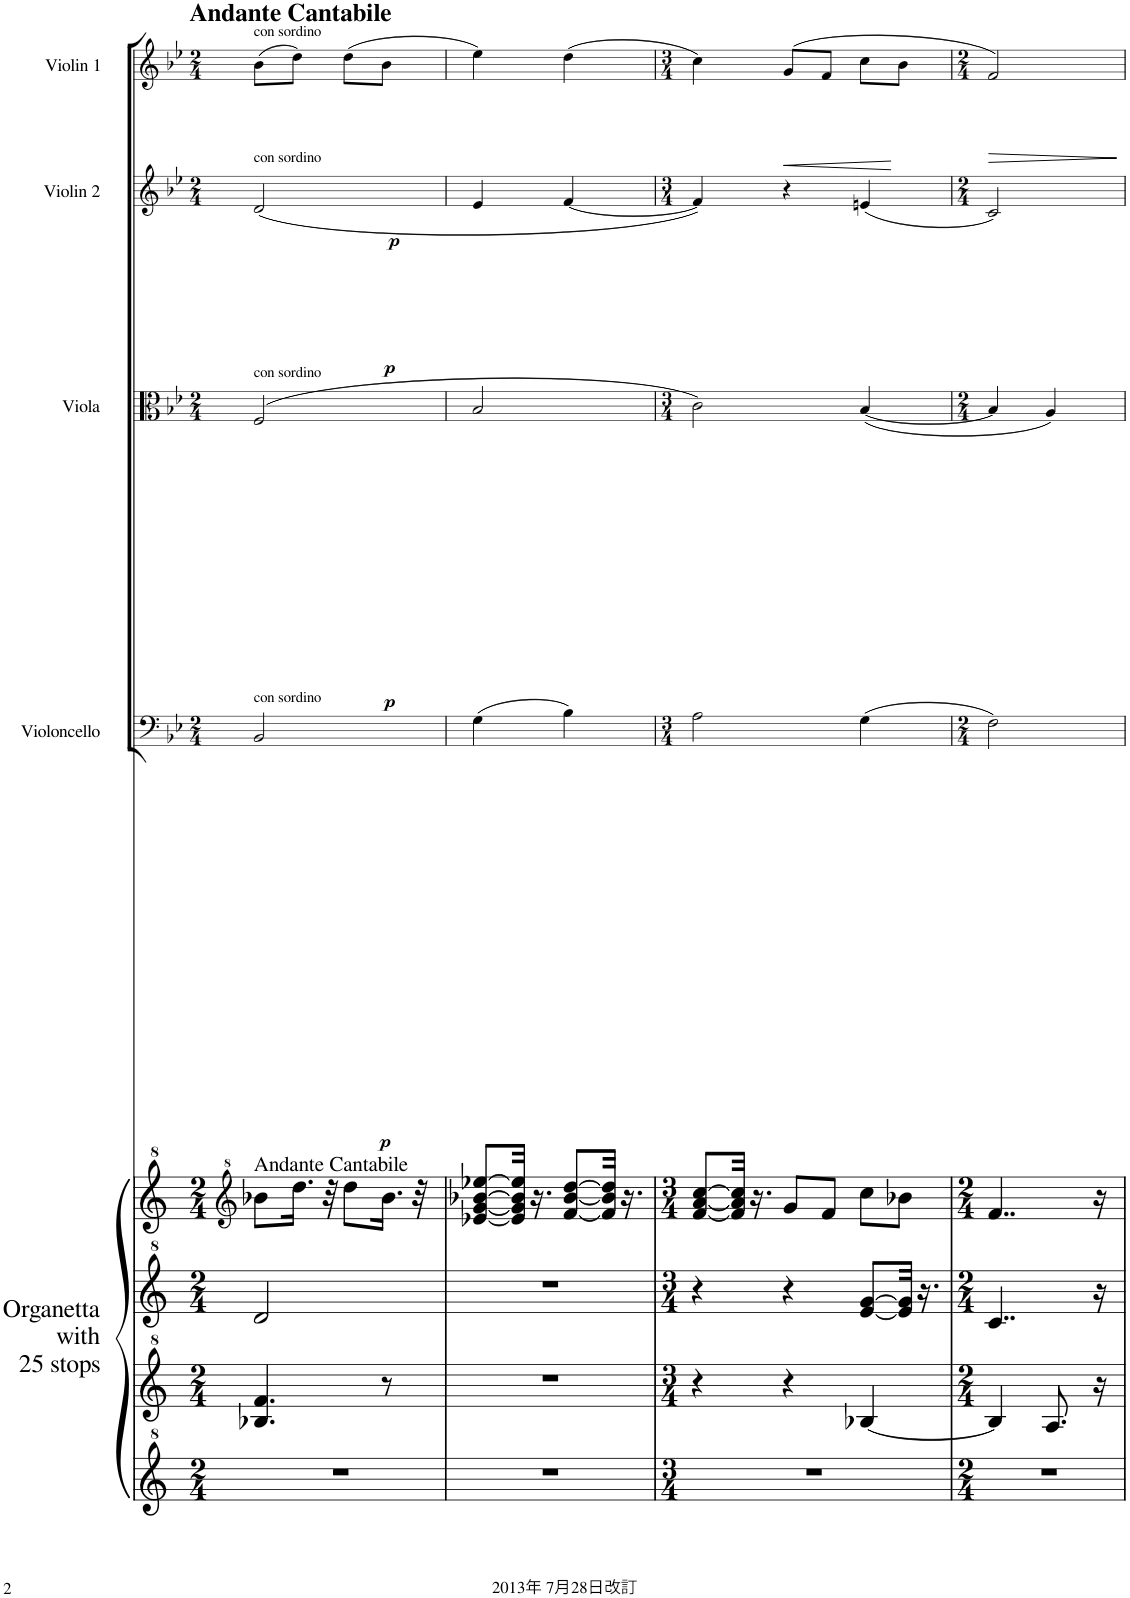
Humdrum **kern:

**kern	**kern	**kern	**kern	**kern	**dynam	**kern	**dynam	**kern	**dynam	**kern	**dynam
*part5	*part5	*part5	*part5	*part4	*part4	*part3	*part3	*part2	*part2	*part1	*part1
*staff8	*staff7	*staff6	*staff5	*staff4	*staff4	*staff3	*staff3	*staff2	*staff2	*staff1	*staff1
*I"Organetta      with  25 stops	*	*	*	*I"Violoncello	*	*I"Viola	*	*I"Violin 2	*	*I"Violin 1	*
*I'Org.	*	*	*	*I'Vc.	*	*I'Va.	*	*I'Vn. 2	*	*I'Vn. 1	*
*	*	*	*	*stria5	*	*stria5	*	*stria5	*	*stria5	*
*clefG^2	*clefG^2	*clefG^2	*clefG^2	*clefF4	*	*clefC3	*	*clefG2	*	*clefG2	*
*k[]	*k[]	*k[]	*k[]	*k[b-e-]	*	*k[b-e-]	*	*k[b-e-]	*	*k[b-e-]	*
*M2/4	*M2/4	*M2/4	*M2/4	*M2/4	*	*M2/4	*	*M2/4	*	*M2/4	*
=1	=1	=1	=1	=1	=1	=1	=1	=1	=1	=1	=1
!	!	!	!	!	!	!	!	!	!	!LO:TX:a:B:t=Andante Cantabile	!
!	!	!	!	!	!	!	!	!	!	!LO:TX:a:t=con sordino	!
!	!	!	!	!	!	!	!	!LO:TX:a:t=con sordino	!	!	!
!	!	!	!	!	!	!LO:TX:a:t=con sordino	!	!	!	!	!
!	!	!	!	!LO:TX:a:t=con sordino	!	!	!	!	!	!	!
!	!	!	!LO:TX:a:t=Andante Cantabile	!	!	!	!	!	!	!	!
!	!	!	!	!	!LO:DY:b	!	!LO:DY:b	!	!LO:DY:b	!	!
!	!	!	!	!	!	!	!	!	!LO:DY:n=1:b	!	!
2r	4.b-X/ 4.ff/	2dd/	8bb-X\L	2BB-/	p	(2F/	p	(2d/	p p	(8b-\L	.
.	.	.	16.ddd\Jk	.	.	.	.	.	.	8dd\J)	.
.	.	.	32r	.	.	.	.	.	.	.	.
.	.	.	8ddd\L	.	.	.	.	.	.	(8dd\L	.
.	8r	.	16.bb-\Jk	.	.	.	.	.	.	8b-\J	.
.	.	.	32r	.	.	.	.	.	.	.	.
=2	=2	=2	=2	=2	=2	=2	=2	=2	=2	=2	=2
2r	2r	2r	[8ee-X/ [8gg/ [8bb-X/ [8eee-X/L	(4G\	.	2B-/	.	4e-/	.	4ee-\)	.
.	.	.	32ee-/] 32gg/] 32bb-/] 32eee-/]Jkk	.	.	.	.	.	.	.	.
.	.	.	16.r	.	.	.	.	.	.	.	.
.	.	.	[8ff/ [8bb-/ [8ddd/L	4B-\)	.	.	.	[4f/	.	(4dd\	.
.	.	.	32ff/] 32bb-/] 32ddd/]Jkk	.	.	.	.	.	.	.	.
.	.	.	16.r	.	.	.	.	.	.	.	.
=3	=3	=3	=3	=3	=3	=3	=3	=3	=3	=3	=3
*M3/4	*M3/4	*M3/4	*M3/4	*M3/4	*	*M3/4	*	*M3/4	*	*M3/4	*
2.r	4r	4r	[8ff/ [8aa/ [8ccc/L	2A\	.	2c\)	.	4f/])	.	4cc\)	.
.	.	.	32ff/] 32aa/] 32ccc/]Jkk	.	.	.	.	.	.	.	.
.	.	.	16.r	.	.	.	.	.	.	.	.
!	!	!	!	!	!	!	!	!	!	!	!LO:HP:b
.	4r	4r	8gg/L	.	.	.	.	4r	.	(8g/L	<
.	.	.	8ff/J	.	.	.	.	.	.	8f/J	.
.	[4b-X/	[8ee/ [8gg/L	8ccc\L	(4G\	.	([4B-/	.	(4en/	.	8cc\L	.
.	.	32ee/] 32gg/]Jkk	8bb-X\J	.	.	.	.	.	.	8b-\J	[
.	.	16.r	.	.	.	.	.	.	.	.	.
=4	=4	=4	=4	=4	=4	=4	=4	=4	=4	=4	=4
*M2/4	*M2/4	*M2/4	*M2/4	*M2/4	*	*M2/4	*	*M2/4	*	*M2/4	*
!	!	!	!	!	!	!	!	!	!	!	!LO:HP:b
2r	4b-/]	4..cc/	4..ff/	2F\)	.	4B-/]	.	2c/)	.	2f/)	>
.	8.a/	.	.	.	.	4A/)	.	.	.	.	.
.	16r	16r	16r	.	.	.	.	.	.	.	.
.	.	.	.	.	.	.	.	.	.	.	]
=	=	=	=	=	=	=	=	=	=	=	=
*-	*-	*-	*-	*-	*-	*-	*-	*-	*-	*-	*-
